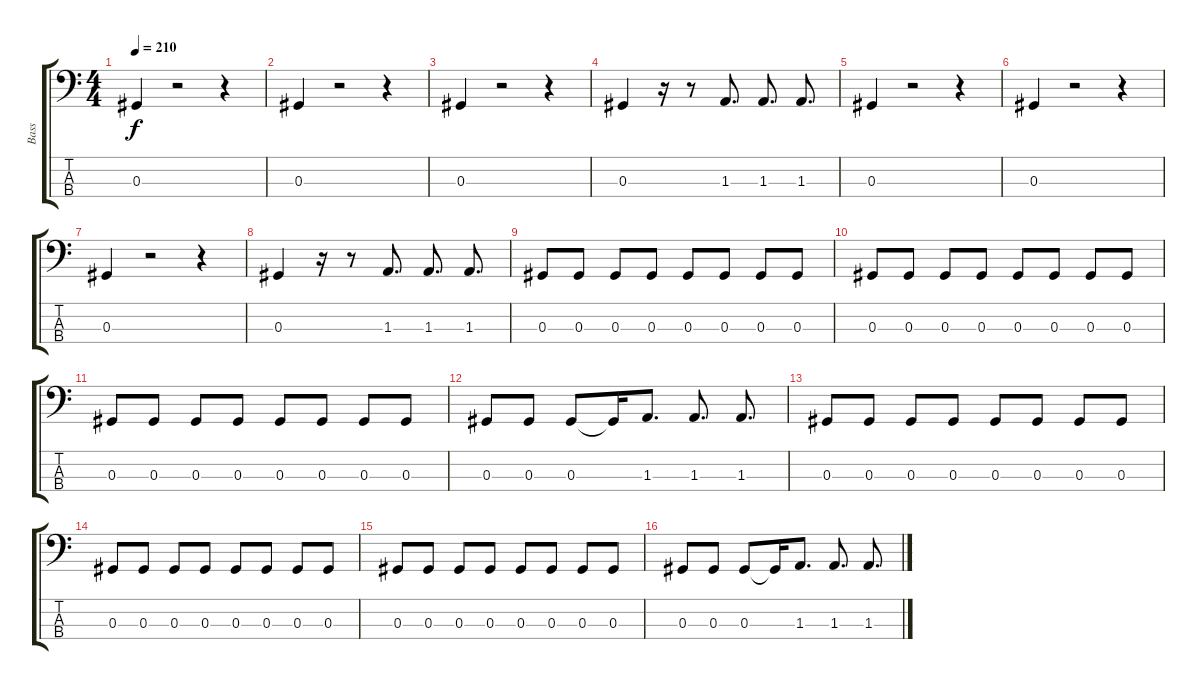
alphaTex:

\track ("Bass" "Bass") {instrument electricbassfinger}
\staff {score tabs}
\tuning (Gb2 Db2 Ab1 Eb1) {hide}
\ts (4 4)
\tempo 210
\clef f4
\ks c
0.3.4{dy f} r.2 r.4 |
0.3.4 r.2 r.4 |
0.3.4 r.2 r.4 |
0.3.4 r.16 r.8 1.3.8{d} 1.3.8{d} 1.3.8{d} |
0.3.4 r.2 r.4 |
0.3.4 r.2 r.4 |
0.3.4 r.2 r.4 |
0.3.4 r.16 r.8 1.3.8{d} 1.3.8{d} 1.3.8{d} |
0.3.8 0.3.8 0.3.8 0.3.8 0.3.8 0.3.8 0.3.8 0.3.8 |
0.3.8 0.3.8 0.3.8 0.3.8 0.3.8 0.3.8 0.3.8 0.3.8 |
0.3.8 0.3.8 0.3.8 0.3.8 0.3.8 0.3.8 0.3.8 0.3.8 |
0.3.8 0.3.8 0.3.8 0.3{t}.16 1.3.8{d} 1.3.8{d} 1.3.8{d} |
0.3.8 0.3.8 0.3.8 0.3.8 0.3.8 0.3.8 0.3.8 0.3.8 |
0.3.8 0.3.8 0.3.8 0.3.8 0.3.8 0.3.8 0.3.8 0.3.8 |
0.3.8 0.3.8 0.3.8 0.3.8 0.3.8 0.3.8 0.3.8 0.3.8 |
0.3.8 0.3.8 0.3.8 0.3{t}.16 1.3.8{d} 1.3.8{d} 1.3.8{d}
